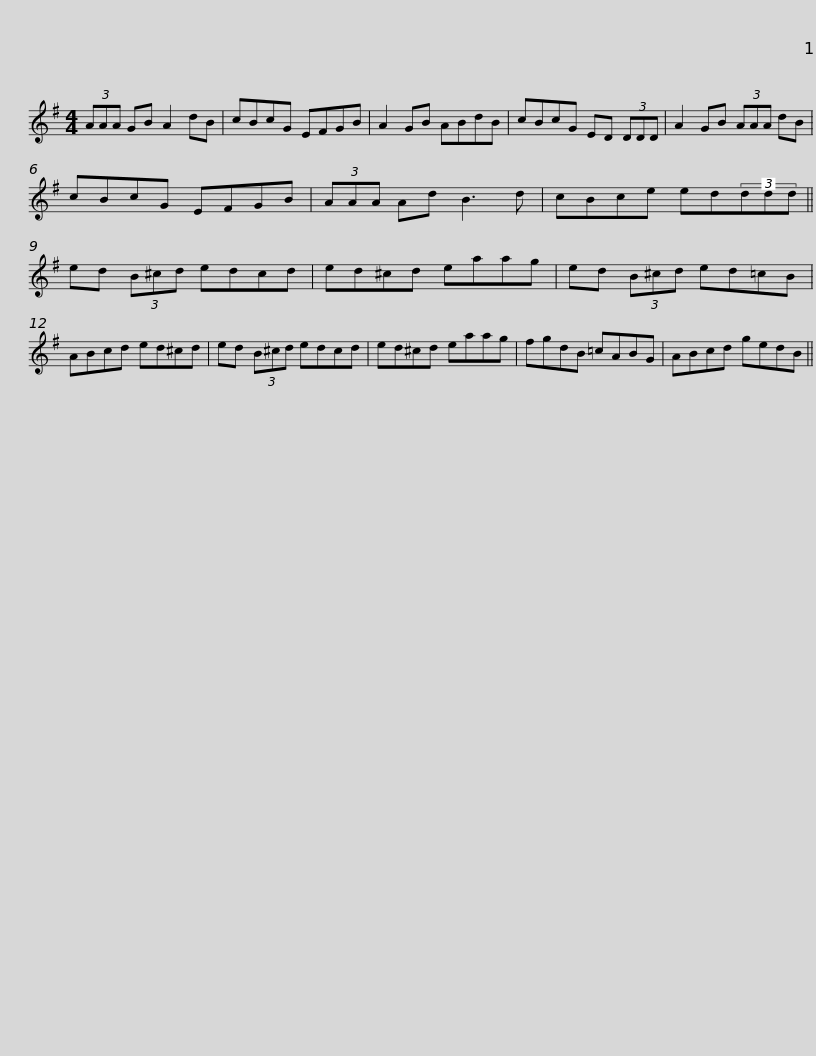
X:1
L:1/8
M:4/4
I:linebreak $
K:G
V:1 treble
V:1
 (3AAA GB A2 dB | cBcG EFGB | A2 GB ABdB | cBcG ED (3DDD | A2 GB (3AAA dB |$ %5
 cBcG EFGB | (3AAA Ad B3 d | cBce ed(3ddd || ed (3B^cd edcd | ed^cd eaag |$ %10
 ed (3B^cd ed=cB | ABcd ed^cd | ed (3B^cd edcd | ed^cd eaag | fgdB =cABG |$ %15
 ABcd gedB || %16
